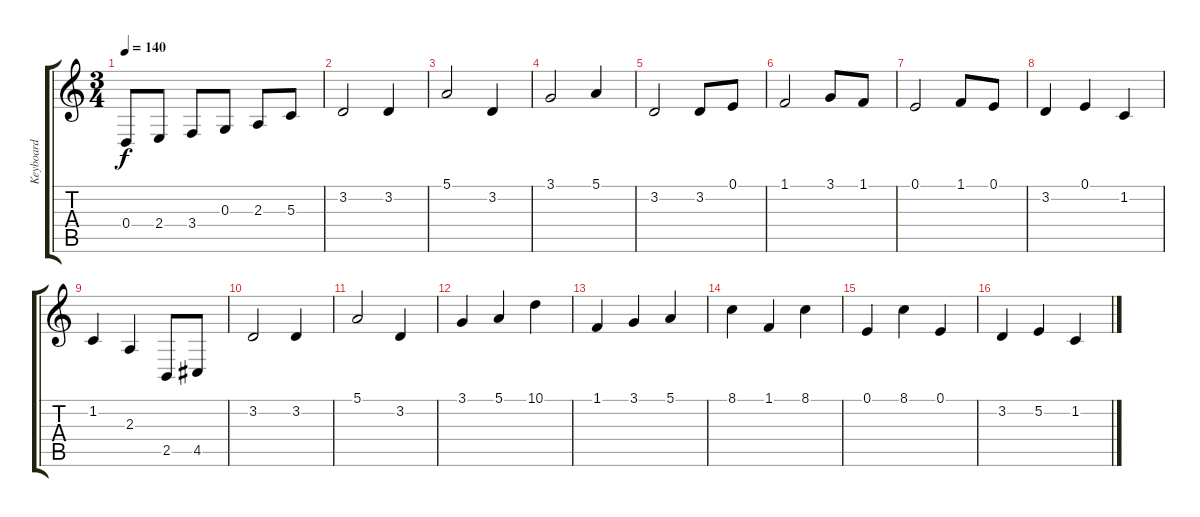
\track ("Keyboard" "Keyboard") {instrument electricgrandpiano}
\staff {score tabs}
\tuning (E4 B3 G3 D3 A2 E2) {hide}
\ts (3 4)
\tempo 140
\clef g2
\ks c
0.4.8{dy f} 2.4.8 3.4.8 0.3.8 2.3.8 5.3.8 |
3.2.2 3.2.4 |
5.1.2 3.2.4 |
3.1.2 5.1.4 |
3.2.2 3.2.8 0.1.8 |
1.1.2 3.1.8 1.1.8 |
0.1.2 1.1.8 0.1.8 |
3.2.4 0.1.4 1.2.4 |
1.2.4 2.3.4 2.5.8 4.5.8 |
3.2.2 3.2.4 |
5.1.2 3.2.4 |
3.1.4 5.1.4 10.1.4 |
1.1.4 3.1.4 5.1.4 |
8.1.4 1.1.4 8.1.4 |
0.1.4 8.1.4 0.1.4 |
3.2.4 5.2.4 1.2.4
